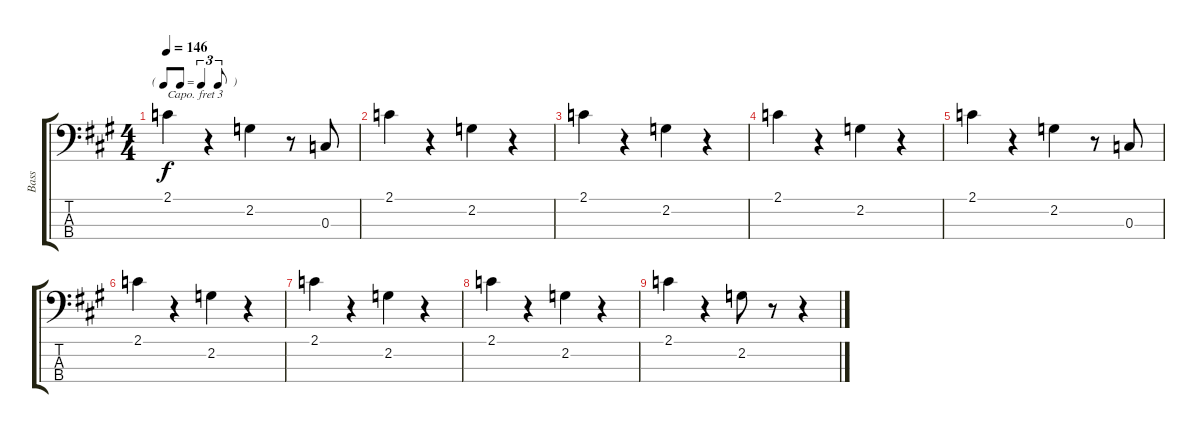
\track ("Bass" "Bass") {instrument electricbassfinger}
\staff {score tabs}
\capo 3
\tuning (G2 D2 A1 E1) {hide}
\ts (4 4)
\tf triplet8th
\tempo 146
\clef f4
\ks a
2.1.4{dy f} r.4 2.2.4 r.8 0.3.8 |
2.1.4 r.4 2.2.4 r.4 |
2.1.4 r.4 2.2.4 r.4 |
2.1.4 r.4 2.2.4 r.4 |
2.1.4 r.4 2.2.4 r.8 0.3.8 |
2.1.4 r.4 2.2.4 r.4 |
2.1.4 r.4 2.2.4 r.4 |
2.1.4 r.4 2.2.4 r.4 |
2.1.4 r.4 2.2.8 r.8 r.4
